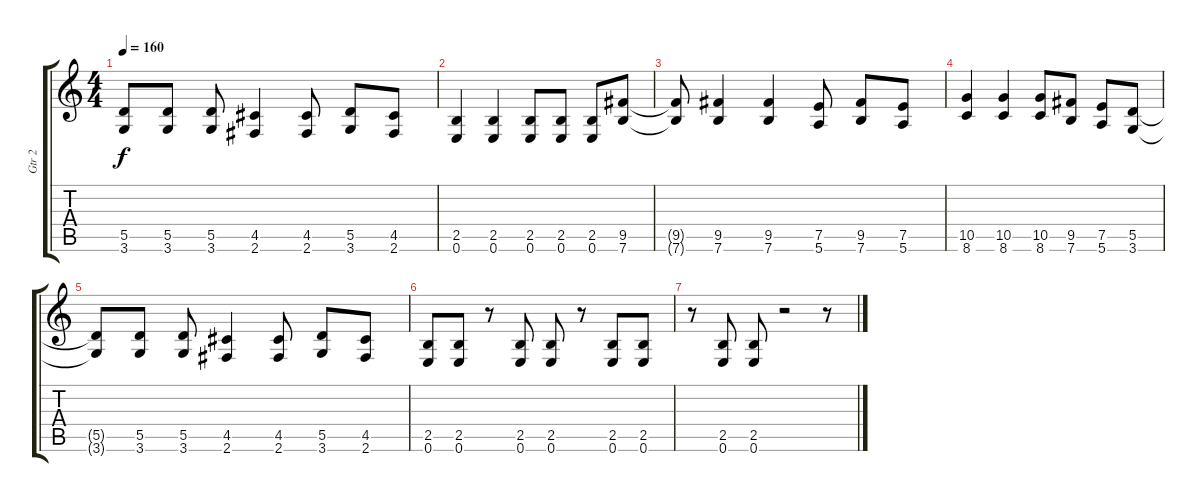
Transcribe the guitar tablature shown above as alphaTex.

\track ("Gtr 2" "Gtr 2") {instrument distortionguitar}
\staff {score tabs}
\tuning (E4 B3 G3 D3 A2 E2) {hide}
\ts (4 4)
\tempo 160
\clef g2
\ks c
(5.5{t} 3.6{t}).8{dy f} (5.5 3.6).8 (5.5 3.6).8 (4.5 2.6).4 (4.5 2.6).8 (5.5 3.6).8 (4.5 2.6).8 |
(2.5 0.6).4 (2.5 0.6).4 (2.5 0.6).8 (2.5 0.6).8 (2.5 0.6).8 (9.5 7.6).8 |
(9.5{t} 7.6{t}).8 (9.5 7.6).4 (9.5 7.6).4 (7.5 5.6).8 (9.5 7.6).8 (7.5 5.6).8 |
(10.5 8.6).4 (10.5 8.6).4 (10.5 8.6).8 (9.5 7.6).8 (7.5 5.6).8 (5.5 3.6).8 |
(5.5{t} 3.6{t}).8 (5.5 3.6).8 (5.5 3.6).8 (4.5 2.6).4 (4.5 2.6).8 (5.5 3.6).8 (4.5 2.6).8 |
(2.5 0.6).8 (2.5 0.6).8 r.8 (2.5 0.6).8 (2.5 0.6).8 r.8 (2.5 0.6).8 (2.5 0.6).8 |
r.8 (2.5 0.6).8 (2.5 0.6).8 r.2 r.8
